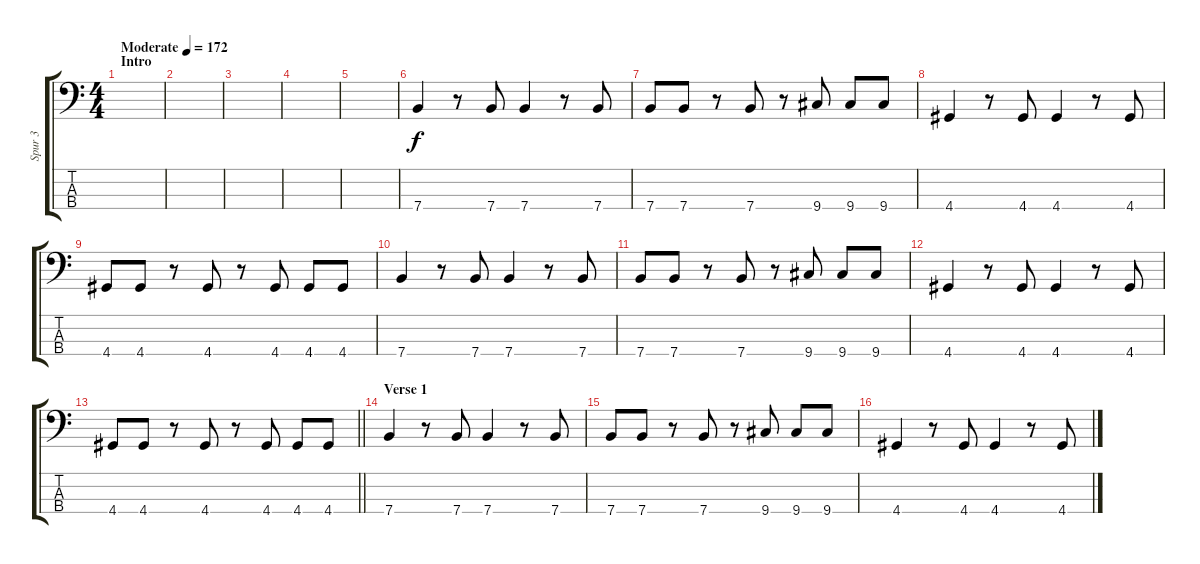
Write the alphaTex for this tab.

\track ("Spur 3" "Spur 3") {instrument electricbassfinger}
\staff {score tabs}
\tuning (G2 D2 A1 E1) {hide}
\ts (4 4)
\section ("" "Intro")
\tempo (172 "Moderate")
\clef f4
\ks c
|
|
|
|
|
7.4.4 r.8 7.4.8 7.4.4 r.8 7.4.8 |
7.4.8 7.4.8 r.8 7.4.8 r.8 9.4.8 9.4.8 9.4.8 |
4.4.4 r.8 4.4.8 4.4.4 r.8 4.4.8 |
4.4.8 4.4.8 r.8 4.4.8 r.8 4.4.8 4.4.8 4.4.8 |
7.4.4 r.8 7.4.8 7.4.4 r.8 7.4.8 |
7.4.8 7.4.8 r.8 7.4.8 r.8 9.4.8 9.4.8 9.4.8 |
4.4.4 r.8 4.4.8 4.4.4 r.8 4.4.8 |
\barLineRight lightlight
4.4.8 4.4.8 r.8 4.4.8 r.8 4.4.8 4.4.8 4.4.8 |
\section ("" "Verse 1")
7.4.4 r.8 7.4.8 7.4.4 r.8 7.4.8 |
7.4.8 7.4.8 r.8 7.4.8 r.8 9.4.8 9.4.8 9.4.8 |
4.4.4 r.8 4.4.8 4.4.4 r.8 4.4.8
